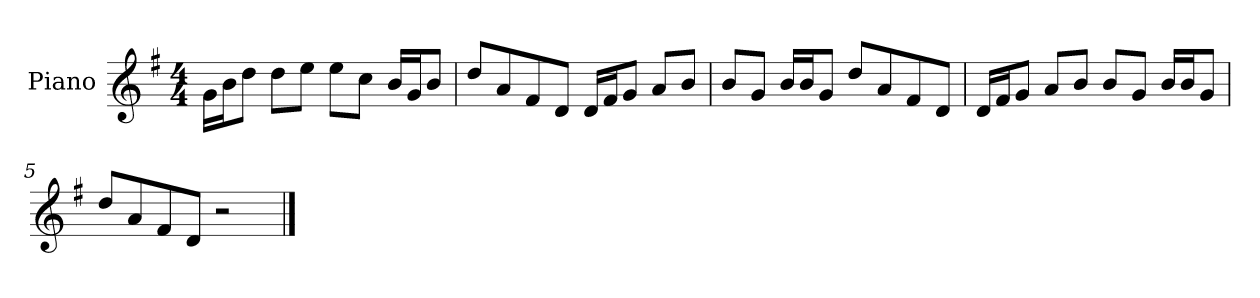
**kern
*part1
*staff1
*I"Piano
*I'P-no
*clefG2
*k[f#]
*M4/4
*MM90
=1
16g\LL
16b\J
8dd\J
8dd\L
8ee\J
8ee\L
8cc\J
16b/LL
16g/J
8b/J
=2
8dd/L
8a/
8f#/
8d/J
16d/LL
16f#/J
8g/J
8a/L
8b/J
=3
8b/L
8g/J
16b/LL
16b/J
8g/J
8dd/L
8a/
8f#/
8d/J
=4
16d/LL
16f#/J
8g/J
8a/L
8b/J
8b/L
8g/J
16b/LL
16b/J
8g/J
!!LO:LB:g=z
=5
8dd/L
8a/
8f#/
8d/J
2r
==
*-
